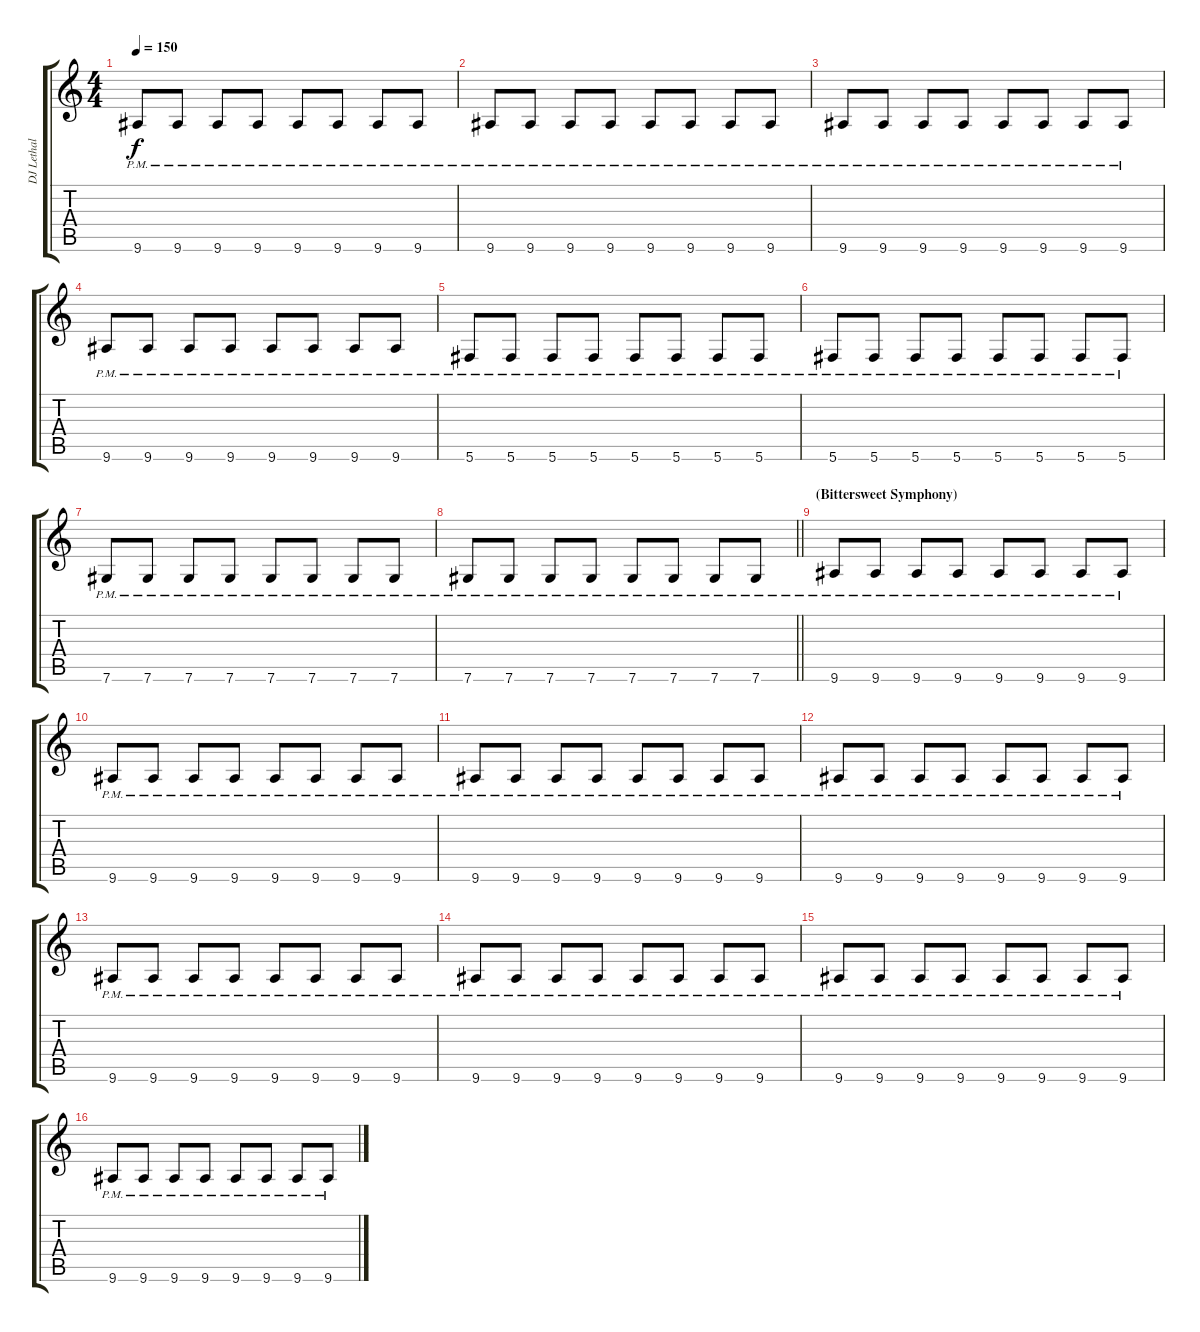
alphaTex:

\track ("DJ Lethal (Echo-Effects)" "DJ Lethal ") {instrument overdrivenguitar}
\staff {score tabs}
\tuning (Db4 Ab3 E3 B2 Gb2 Db2) {hide}
\ts (4 4)
\tempo 150
\clef g2
\ks c
9.6{pm}.8{dy f} 9.6{pm}.8 9.6{pm}.8 9.6{pm}.8 9.6{pm}.8 9.6{pm}.8 9.6{pm}.8 9.6{pm}.8 |
9.6{pm}.8 9.6{pm}.8 9.6{pm}.8 9.6{pm}.8 9.6{pm}.8 9.6{pm}.8 9.6{pm}.8 9.6{pm}.8 |
9.6{pm}.8 9.6{pm}.8 9.6{pm}.8 9.6{pm}.8 9.6{pm}.8 9.6{pm}.8 9.6{pm}.8 9.6{pm}.8 |
9.6{pm}.8 9.6{pm}.8 9.6{pm}.8 9.6{pm}.8 9.6{pm}.8 9.6{pm}.8 9.6{pm}.8 9.6{pm}.8 |
5.6{pm}.8 5.6{pm}.8 5.6{pm}.8 5.6{pm}.8 5.6{pm}.8 5.6{pm}.8 5.6{pm}.8 5.6{pm}.8 |
5.6{pm}.8 5.6{pm}.8 5.6{pm}.8 5.6{pm}.8 5.6{pm}.8 5.6{pm}.8 5.6{pm}.8 5.6{pm}.8 |
7.6{pm}.8 7.6{pm}.8 7.6{pm}.8 7.6{pm}.8 7.6{pm}.8 7.6{pm}.8 7.6{pm}.8 7.6{pm}.8 |
\barLineRight lightlight
7.6{pm}.8 7.6{pm}.8 7.6{pm}.8 7.6{pm}.8 7.6{pm}.8 7.6{pm}.8 7.6{pm}.8 7.6{pm}.8 |
\section ("" "(Bittersweet Symphony)")
9.6{pm}.8 9.6{pm}.8 9.6{pm}.8 9.6{pm}.8 9.6{pm}.8 9.6{pm}.8 9.6{pm}.8 9.6{pm}.8 |
9.6{pm}.8 9.6{pm}.8 9.6{pm}.8 9.6{pm}.8 9.6{pm}.8 9.6{pm}.8 9.6{pm}.8 9.6{pm}.8 |
9.6{pm}.8 9.6{pm}.8 9.6{pm}.8 9.6{pm}.8 9.6{pm}.8 9.6{pm}.8 9.6{pm}.8 9.6{pm}.8 |
9.6{pm}.8 9.6{pm}.8 9.6{pm}.8 9.6{pm}.8 9.6{pm}.8 9.6{pm}.8 9.6{pm}.8 9.6{pm}.8 |
9.6{pm}.8 9.6{pm}.8 9.6{pm}.8 9.6{pm}.8 9.6{pm}.8 9.6{pm}.8 9.6{pm}.8 9.6{pm}.8 |
9.6{pm}.8 9.6{pm}.8 9.6{pm}.8 9.6{pm}.8 9.6{pm}.8 9.6{pm}.8 9.6{pm}.8 9.6{pm}.8 |
9.6{pm}.8 9.6{pm}.8 9.6{pm}.8 9.6{pm}.8 9.6{pm}.8 9.6{pm}.8 9.6{pm}.8 9.6{pm}.8 |
9.6{pm}.8 9.6{pm}.8 9.6{pm}.8 9.6{pm}.8 9.6{pm}.8 9.6{pm}.8 9.6{pm}.8 9.6{pm}.8
